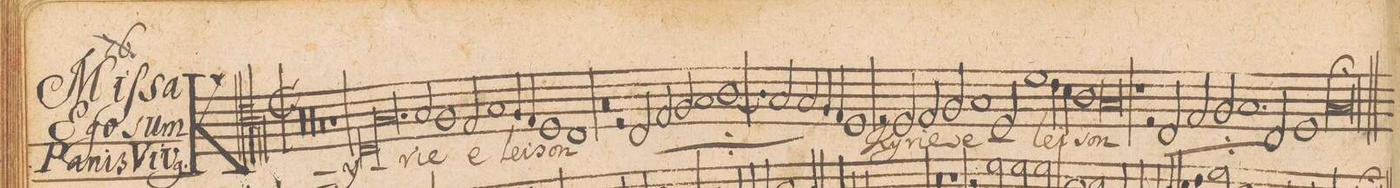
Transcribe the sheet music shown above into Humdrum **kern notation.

**kern	**text
*I"BASSVS.	*
*clefC4	*
*k[]	*
*met(c|)	*
*M2/1	*
00r	.
=2-	=2-
=3-	=3-
00r	.
=4-	=4-
=5-	=5-
0rB	.
=6-	=6-
1rB	.
*lig	*
1C	Ky-
=7-	=7-
1.G	-ri-
*Xlig	*
2G/	-e
=8-	=8-
1F	.
2E/	e-
1G/	-lei-
=9-	=9-
4F/	.
4E/	.
1D	-son
=10-	=10-
1C	.
0rB	.
=11-	=11-
2rE	.
*	*ij
2C/	Ky-
=12-	=12-
2E/	-ri-
2F/	-e
1G	e-
=13-	=13-
(<1.A	.
2G/)	.
=14-	=14-
2G/	.
4F/	-lei-
4E/	.
1D	-son
*	*Xij
=15-	=15-
2rE	.
2D/	Ky-
2E/	-ri-
2F/	-e
=16-	=16-
1G	e-
2D/	.
1d\	.
=17-	=17-
4c\	-lei-
4B\	.
1A	.
=18-	=18-
0G	-son
=19-	=19-
1r	.
2rE	.
*	*ij
2C/	Ky-
=20-	=20-
2E/	-ri-
2F/	-e
1.G	e-
=21-	=21-
2C/	.
1D	-lei-
=22-	=22-
0G;>	-son
*	*Xij
*-	*-
